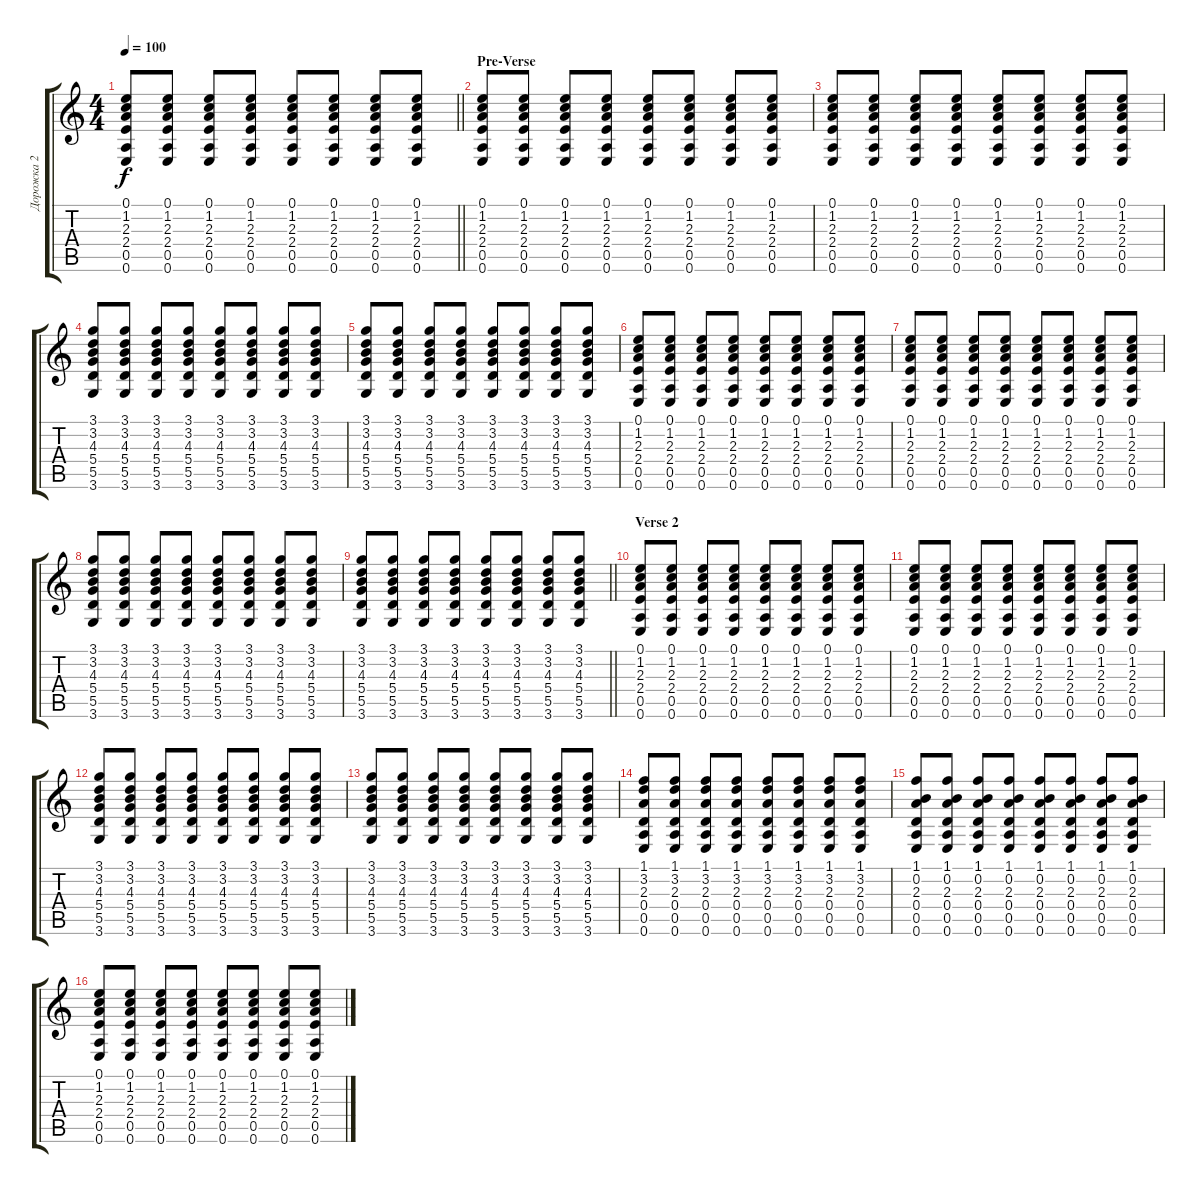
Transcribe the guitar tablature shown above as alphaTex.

\track ("Дорожка 2" "Дорожка 2") {instrument acousticguitarnylon}
\staff {score tabs}
\tuning (E4 B3 G3 D3 A2 E2) {hide}
\ts (4 4)
\tempo 100
\clef g2
\barLineRight lightlight
\ks c
(0.1 1.2 2.3 2.4 0.5 0.6).8{dy f} (0.1 1.2 2.3 2.4 0.5 0.6).8 (0.1 1.2 2.3 2.4 0.5 0.6).8 (0.1 1.2 2.3 2.4 0.5 0.6).8 (0.1 1.2 2.3 2.4 0.5 0.6).8 (0.1 1.2 2.3 2.4 0.5 0.6).8 (0.1 1.2 2.3 2.4 0.5 0.6).8 (0.1 1.2 2.3 2.4 0.5 0.6).8 |
\section ("" "Pre-Verse")
(0.1 1.2 2.3 2.4 0.5 0.6).8 (0.1 1.2 2.3 2.4 0.5 0.6).8 (0.1 1.2 2.3 2.4 0.5 0.6).8 (0.1 1.2 2.3 2.4 0.5 0.6).8 (0.1 1.2 2.3 2.4 0.5 0.6).8 (0.1 1.2 2.3 2.4 0.5 0.6).8 (0.1 1.2 2.3 2.4 0.5 0.6).8 (0.1 1.2 2.3 2.4 0.5 0.6).8 |
(0.1 1.2 2.3 2.4 0.5 0.6).8 (0.1 1.2 2.3 2.4 0.5 0.6).8 (0.1 1.2 2.3 2.4 0.5 0.6).8 (0.1 1.2 2.3 2.4 0.5 0.6).8 (0.1 1.2 2.3 2.4 0.5 0.6).8 (0.1 1.2 2.3 2.4 0.5 0.6).8 (0.1 1.2 2.3 2.4 0.5 0.6).8 (0.1 1.2 2.3 2.4 0.5 0.6).8 |
(3.1 3.2 4.3 5.4 5.5 3.6).8 (3.1 3.2 4.3 5.4 5.5 3.6).8 (3.1 3.2 4.3 5.4 5.5 3.6).8 (3.1 3.2 4.3 5.4 5.5 3.6).8 (3.1 3.2 4.3 5.4 5.5 3.6).8 (3.1 3.2 4.3 5.4 5.5 3.6).8 (3.1 3.2 4.3 5.4 5.5 3.6).8 (3.1 3.2 4.3 5.4 5.5 3.6).8 |
(3.1 3.2 4.3 5.4 5.5 3.6).8 (3.1 3.2 4.3 5.4 5.5 3.6).8 (3.1 3.2 4.3 5.4 5.5 3.6).8 (3.1 3.2 4.3 5.4 5.5 3.6).8 (3.1 3.2 4.3 5.4 5.5 3.6).8 (3.1 3.2 4.3 5.4 5.5 3.6).8 (3.1 3.2 4.3 5.4 5.5 3.6).8 (3.1 3.2 4.3 5.4 5.5 3.6).8 |
(0.1 1.2 2.3 2.4 0.5 0.6).8 (0.1 1.2 2.3 2.4 0.5 0.6).8 (0.1 1.2 2.3 2.4 0.5 0.6).8 (0.1 1.2 2.3 2.4 0.5 0.6).8 (0.1 1.2 2.3 2.4 0.5 0.6).8 (0.1 1.2 2.3 2.4 0.5 0.6).8 (0.1 1.2 2.3 2.4 0.5 0.6).8 (0.1 1.2 2.3 2.4 0.5 0.6).8 |
(0.1 1.2 2.3 2.4 0.5 0.6).8 (0.1 1.2 2.3 2.4 0.5 0.6).8 (0.1 1.2 2.3 2.4 0.5 0.6).8 (0.1 1.2 2.3 2.4 0.5 0.6).8 (0.1 1.2 2.3 2.4 0.5 0.6).8 (0.1 1.2 2.3 2.4 0.5 0.6).8 (0.1 1.2 2.3 2.4 0.5 0.6).8 (0.1 1.2 2.3 2.4 0.5 0.6).8 |
(3.1 3.2 4.3 5.4 5.5 3.6).8 (3.1 3.2 4.3 5.4 5.5 3.6).8 (3.1 3.2 4.3 5.4 5.5 3.6).8 (3.1 3.2 4.3 5.4 5.5 3.6).8 (3.1 3.2 4.3 5.4 5.5 3.6).8 (3.1 3.2 4.3 5.4 5.5 3.6).8 (3.1 3.2 4.3 5.4 5.5 3.6).8 (3.1 3.2 4.3 5.4 5.5 3.6).8 |
\barLineRight lightlight
(3.1 3.2 4.3 5.4 5.5 3.6).8 (3.1 3.2 4.3 5.4 5.5 3.6).8 (3.1 3.2 4.3 5.4 5.5 3.6).8 (3.1 3.2 4.3 5.4 5.5 3.6).8 (3.1 3.2 4.3 5.4 5.5 3.6).8 (3.1 3.2 4.3 5.4 5.5 3.6).8 (3.1 3.2 4.3 5.4 5.5 3.6).8 (3.1 3.2 4.3 5.4 5.5 3.6).8 |
\section ("" "Verse 2")
(0.1 1.2 2.3 2.4 0.5 0.6).8 (0.1 1.2 2.3 2.4 0.5 0.6).8 (0.1 1.2 2.3 2.4 0.5 0.6).8 (0.1 1.2 2.3 2.4 0.5 0.6).8 (0.1 1.2 2.3 2.4 0.5 0.6).8 (0.1 1.2 2.3 2.4 0.5 0.6).8 (0.1 1.2 2.3 2.4 0.5 0.6).8 (0.1 1.2 2.3 2.4 0.5 0.6).8 |
(0.1 1.2 2.3 2.4 0.5 0.6).8 (0.1 1.2 2.3 2.4 0.5 0.6).8 (0.1 1.2 2.3 2.4 0.5 0.6).8 (0.1 1.2 2.3 2.4 0.5 0.6).8 (0.1 1.2 2.3 2.4 0.5 0.6).8 (0.1 1.2 2.3 2.4 0.5 0.6).8 (0.1 1.2 2.3 2.4 0.5 0.6).8 (0.1 1.2 2.3 2.4 0.5 0.6).8 |
(3.1 3.2 4.3 5.4 5.5 3.6).8 (3.1 3.2 4.3 5.4 5.5 3.6).8 (3.1 3.2 4.3 5.4 5.5 3.6).8 (3.1 3.2 4.3 5.4 5.5 3.6).8 (3.1 3.2 4.3 5.4 5.5 3.6).8 (3.1 3.2 4.3 5.4 5.5 3.6).8 (3.1 3.2 4.3 5.4 5.5 3.6).8 (3.1 3.2 4.3 5.4 5.5 3.6).8 |
(3.1 3.2 4.3 5.4 5.5 3.6).8 (3.1 3.2 4.3 5.4 5.5 3.6).8 (3.1 3.2 4.3 5.4 5.5 3.6).8 (3.1 3.2 4.3 5.4 5.5 3.6).8 (3.1 3.2 4.3 5.4 5.5 3.6).8 (3.1 3.2 4.3 5.4 5.5 3.6).8 (3.1 3.2 4.3 5.4 5.5 3.6).8 (3.1 3.2 4.3 5.4 5.5 3.6).8 |
(1.1 3.2 2.3 0.4 0.5 0.6).8 (1.1 3.2 2.3 0.4 0.5 0.6).8 (1.1 3.2 2.3 0.4 0.5 0.6).8 (1.1 3.2 2.3 0.4 0.5 0.6).8 (1.1 3.2 2.3 0.4 0.5 0.6).8 (1.1 3.2 2.3 0.4 0.5 0.6).8 (1.1 3.2 2.3 0.4 0.5 0.6).8 (1.1 3.2 2.3 0.4 0.5 0.6).8 |
(1.1 0.2 2.3 0.4 0.5 0.6).8 (1.1 0.2 2.3 0.4 0.5 0.6).8 (1.1 0.2 2.3 0.4 0.5 0.6).8 (1.1 0.2 2.3 0.4 0.5 0.6).8 (1.1 0.2 2.3 0.4 0.5 0.6).8 (1.1 0.2 2.3 0.4 0.5 0.6).8 (1.1 0.2 2.3 0.4 0.5 0.6).8 (1.1 0.2 2.3 0.4 0.5 0.6).8 |
(0.1 1.2 2.3 2.4 0.5 0.6).8 (0.1 1.2 2.3 2.4 0.5 0.6).8 (0.1 1.2 2.3 2.4 0.5 0.6).8 (0.1 1.2 2.3 2.4 0.5 0.6).8 (0.1 1.2 2.3 2.4 0.5 0.6).8 (0.1 1.2 2.3 2.4 0.5 0.6).8 (0.1 1.2 2.3 2.4 0.5 0.6).8 (0.1 1.2 2.3 2.4 0.5 0.6).8
